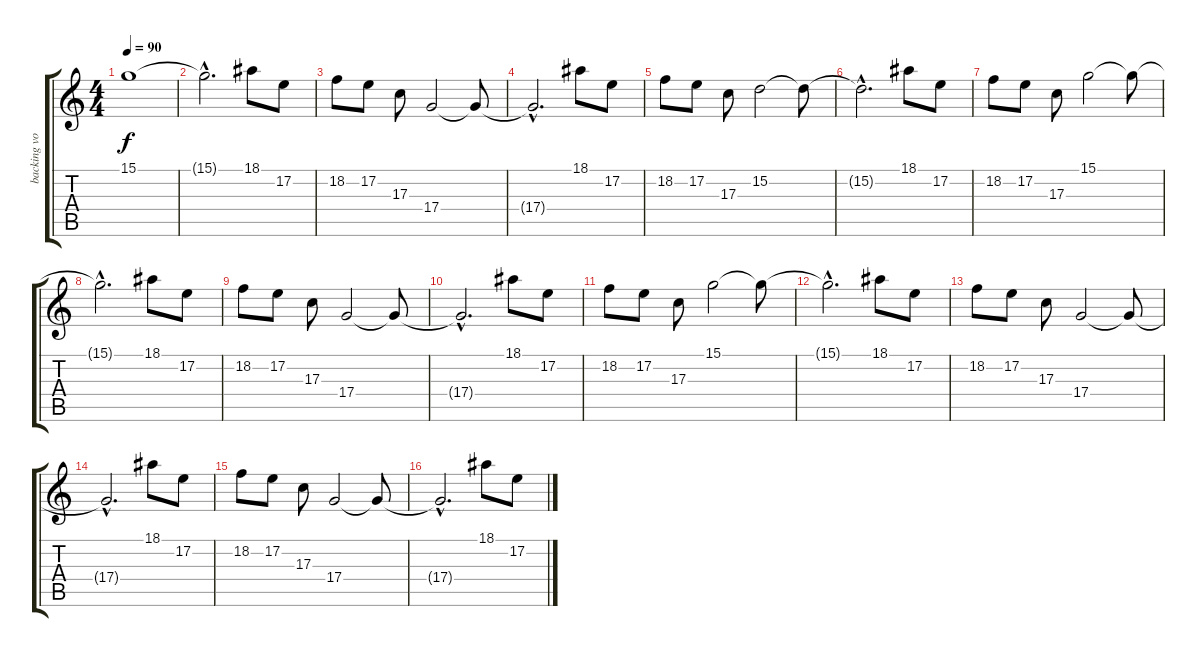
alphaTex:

\track ("backing vocal" "backing vo") {instrument tremolostrings}
\staff {score tabs}
\tuning (E4 B3 G3 D3 A2 E2) {hide}
\ts (4 4)
\tempo 90
\clef g2
\ks c
15.1.1{dy f} |
15.1{hac t}.2{d} 18.1.8 17.2.8 |
18.2.8 17.2.8 17.3.8 17.4.2 17.4{t}.8 |
17.4{hac t}.2{d} 18.1.8 17.2.8 |
18.2.8 17.2.8 17.3.8 15.2.2 15.2{t}.8 |
15.2{hac t}.2{d} 18.1.8 17.2.8 |
18.2.8 17.2.8 17.3.8 15.1.2 15.1{t}.8 |
15.1{hac t}.2{d} 18.1.8 17.2.8 |
18.2.8 17.2.8 17.3.8 17.4.2 17.4{t}.8 |
17.4{hac t}.2{d} 18.1.8 17.2.8 |
18.2.8 17.2.8 17.3.8 15.1.2 15.1{t}.8 |
15.1{hac t}.2{d} 18.1.8 17.2.8 |
18.2.8 17.2.8 17.3.8 17.4.2 17.4{t}.8 |
17.4{hac t}.2{d} 18.1.8 17.2.8 |
18.2.8 17.2.8 17.3.8 17.4.2 17.4{t}.8 |
17.4{hac t}.2{d} 18.1.8 17.2.8
